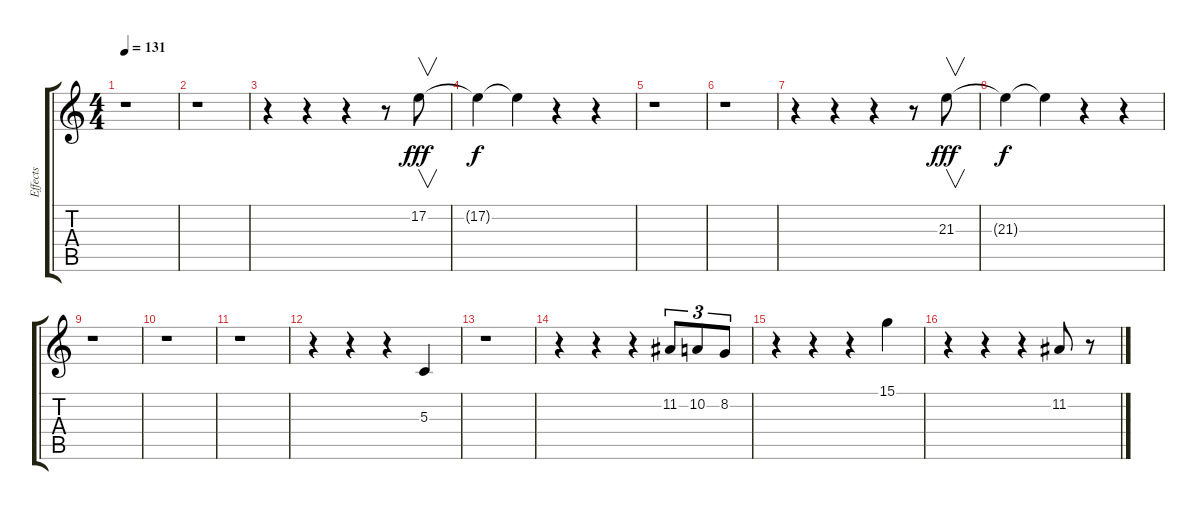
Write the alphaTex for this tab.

\track ("Effects" "Effects") {instrument birdtweet}
\staff {score tabs}
\tuning (E4 B3 G3 D3 A2 E2) {hide}
\ts (4 4)
\tempo 131
\clef g2
\ks c
r.1{dy f} |
r.1 |
r.4 r.4 r.4 r.8 17.2.8{v dy fff volume 16 instrument guitarharmonics} |
17.2{t}.4{dy f} 17.2{t}.4 r.4 r.4 |
r.1 |
r.1 |
r.4 r.4 r.4 r.8 21.3.8{v dy fff volume 16 instrument guitarharmonics} |
21.3{t}.4{dy f} 21.3{t}.4 r.4 r.4 |
r.1 |
r.1 |
r.1 |
r.4 r.4 r.4 5.3.4{volume 16 instrument guitarharmonics} |
r.1 |
r.4 r.4 r.4 11.2.8{tu (3 2) volume 16 instrument guitarharmonics} 10.2.8{tu (3 2)} 8.2.8{tu (3 2)} |
r.4 r.4 r.4 15.1.4{volume 16 instrument guitarharmonics} |
r.4 r.4 r.4 11.2.8{volume 16 instrument guitarharmonics} r.8
